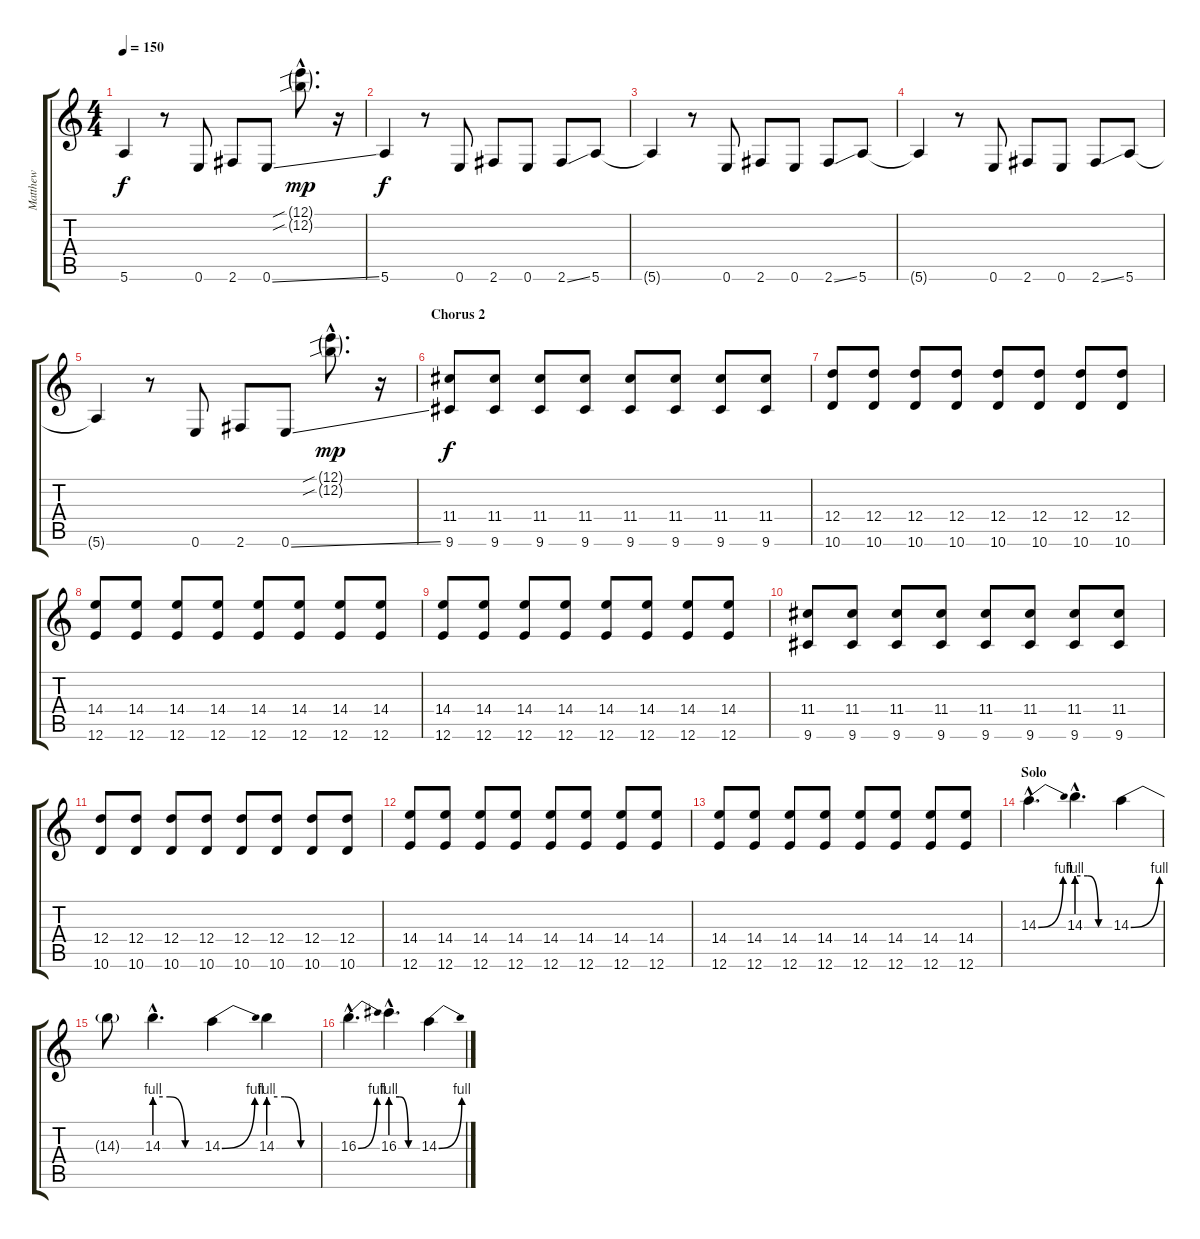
\track ("Matthew" "Matthew") {instrument distortionguitar}
\staff {score tabs}
\tuning (E4 B3 G3 D3 A2 E2) {hide}
\ts (4 4)
\tempo 150
\clef g2
\ks c
5.6{t}.4{dy f} r.8 0.6.8 2.6.8 0.6{ss}.8 (12.1{sib g hac} 12.2{sib g hac}).8{d dy mp} r.16 |
5.6.4{dy f} r.8 0.6.8 2.6.8 0.6.8 2.6{ss}.8 5.6.8 |
5.6{t}.4 r.8 0.6.8 2.6.8 0.6.8 2.6{ss}.8 5.6.8 |
5.6{t}.4 r.8 0.6.8 2.6.8 0.6.8 2.6{ss}.8 5.6.8 |
5.6{t}.4 r.8 0.6.8 2.6.8 0.6{ss}.8 (12.1{sib g hac} 12.2{sib g hac}).8{d dy mp} r.16 |
\section ("" "Chorus 2")
(11.4 9.6).8{dy f} (11.4 9.6).8 (11.4 9.6).8 (11.4 9.6).8 (11.4 9.6).8 (11.4 9.6).8 (11.4 9.6).8 (11.4 9.6).8 |
(12.4 10.6).8 (12.4 10.6).8 (12.4 10.6).8 (12.4 10.6).8 (12.4 10.6).8 (12.4 10.6).8 (12.4 10.6).8 (12.4 10.6).8 |
(14.4 12.6).8 (14.4 12.6).8 (14.4 12.6).8 (14.4 12.6).8 (14.4 12.6).8 (14.4 12.6).8 (14.4 12.6).8 (14.4 12.6).8 |
(14.4 12.6).8 (14.4 12.6).8 (14.4 12.6).8 (14.4 12.6).8 (14.4 12.6).8 (14.4 12.6).8 (14.4 12.6).8 (14.4 12.6).8 |
(11.4 9.6).8 (11.4 9.6).8 (11.4 9.6).8 (11.4 9.6).8 (11.4 9.6).8 (11.4 9.6).8 (11.4 9.6).8 (11.4 9.6).8 |
(12.4 10.6).8 (12.4 10.6).8 (12.4 10.6).8 (12.4 10.6).8 (12.4 10.6).8 (12.4 10.6).8 (12.4 10.6).8 (12.4 10.6).8 |
(14.4 12.6).8 (14.4 12.6).8 (14.4 12.6).8 (14.4 12.6).8 (14.4 12.6).8 (14.4 12.6).8 (14.4 12.6).8 (14.4 12.6).8 |
(14.4 12.6).8 (14.4 12.6).8 (14.4 12.6).8 (14.4 12.6).8 (14.4 12.6).8 (14.4 12.6).8 (14.4 12.6).8 (14.4 12.6).8 |
\section ("" "Solo")
14.3{be (bend 0 0 60 4) hac}.4{d} 14.3{be (custom 0 4 20 4 40 0 60 0) hac}.4{d} 14.3{be (bend 0 0 60 4)}.4 |
14.3{t}.8 14.3{be (custom 0 4 20 4 40 0 60 0) hac}.4{d} 14.3{be (bend 0 0 60 4)}.4 14.3{be (custom 0 4 20 4 40 0 60 0)}.4 |
16.3{be (bend 0 0 60 4) hac}.4{d} 16.3{be (custom 0 4 20 4 40 0 60 0) hac}.4{d} 14.3{be (bend 0 0 60 4)}.4
